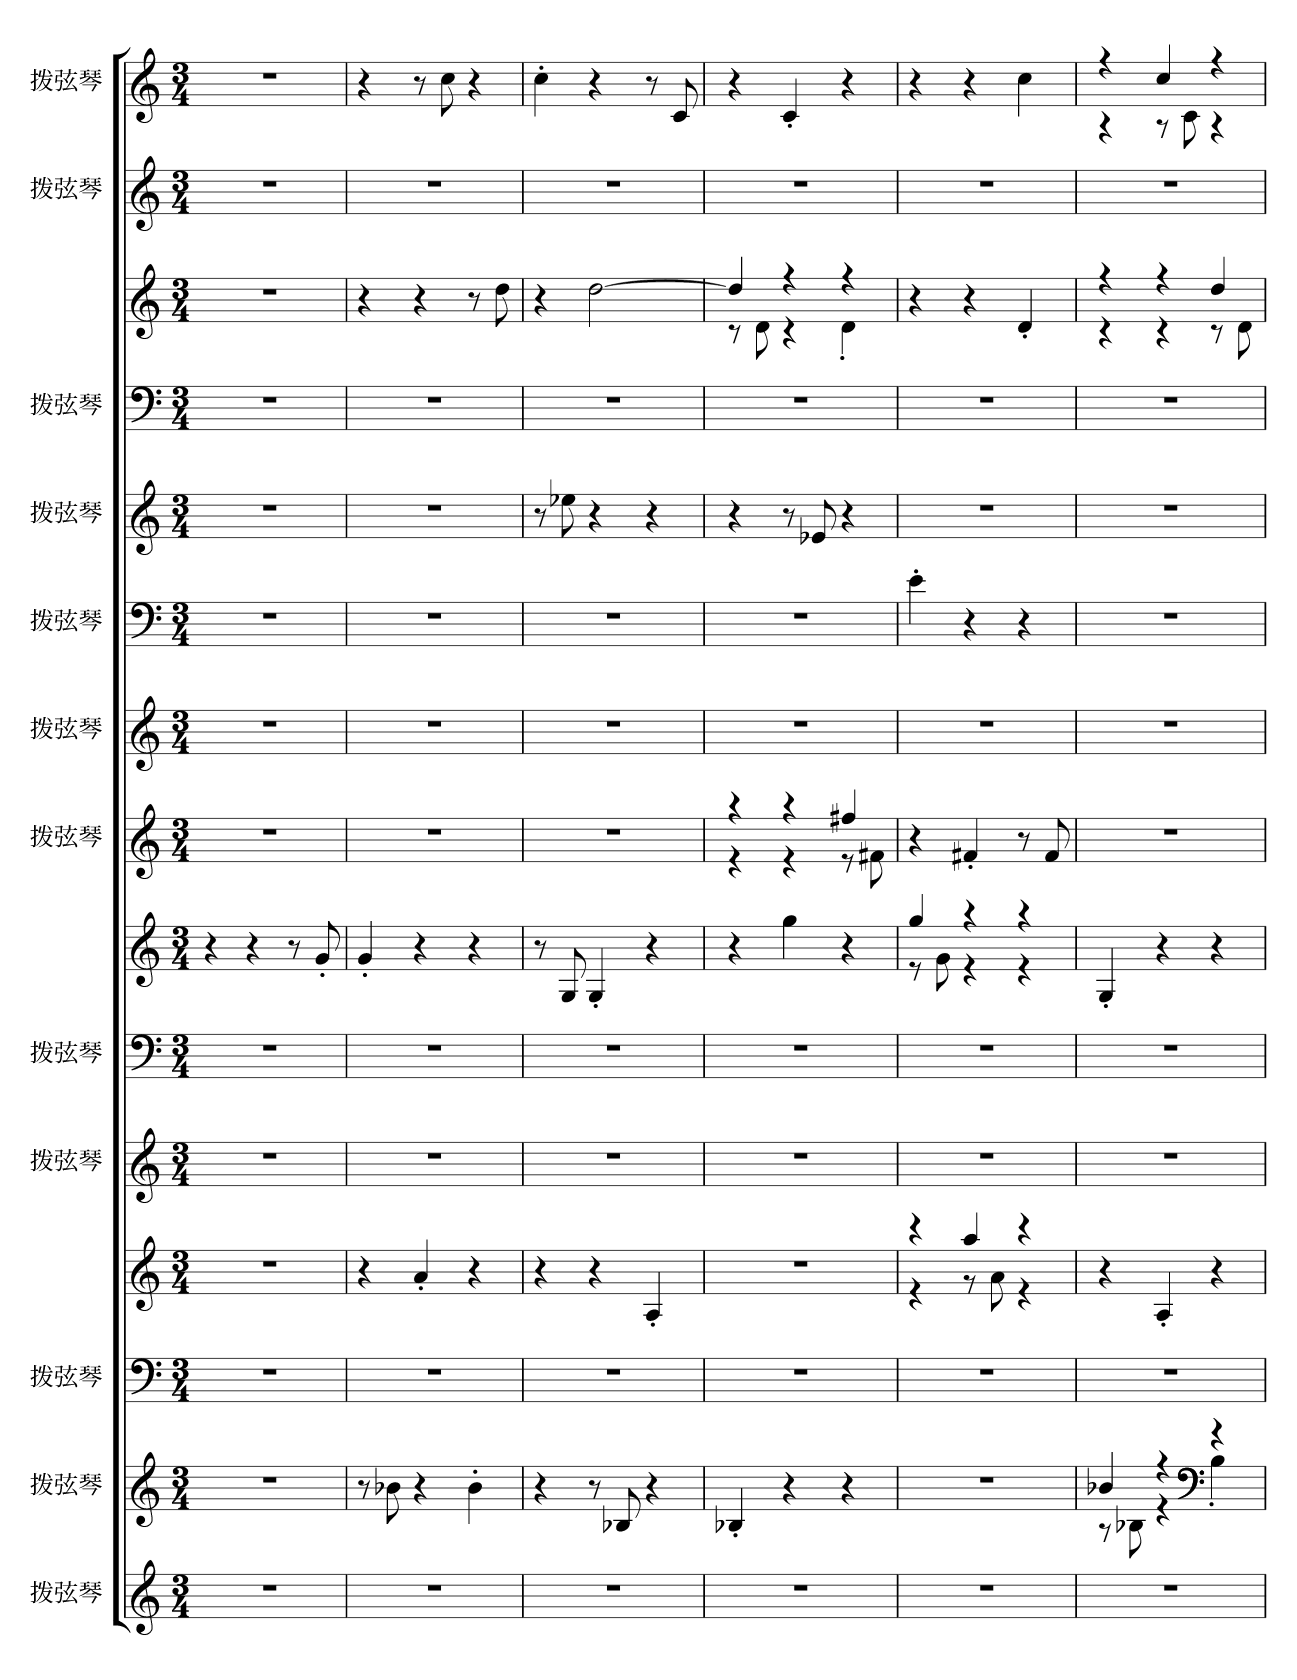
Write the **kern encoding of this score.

**kern	**kern	**kern	**kern	**kern	**kern	**kern	**kern	**kern	**kern	**kern	**kern	**kern	**kern	**kern
*part12	*part11	*part10	*part10	*part9	*part8	*part8	*part7	*part6	*part5	*part4	*part3	*part3	*part2	*part1
*staff15	*staff14	*staff13	*staff12	*staff11	*staff10	*staff9	*staff8	*staff7	*staff6	*staff5	*staff4	*staff3	*staff2	*staff1
*I"拨弦琴	*I"拨弦琴	*I"拨弦琴	*	*I"拨弦琴	*I"拨弦琴	*	*I"拨弦琴	*I"拨弦琴	*I"拨弦琴	*I"拨弦琴	*I"拨弦琴	*	*I"拨弦琴	*I"拨弦琴
*clefG2	*clefG2	*clefF4	*clefG2	*clefG2	*clefF4	*clefG2	*clefG2	*clefG2	*clefF4	*clefG2	*clefF4	*clefG2	*clefG2	*clefG2
*k[]	*k[]	*k[]	*k[]	*k[]	*k[]	*k[]	*k[]	*k[]	*k[]	*k[]	*k[]	*k[]	*k[]	*k[]
*M3/4	*M3/4	*M3/4	*M3/4	*M3/4	*M3/4	*M3/4	*M3/4	*M3/4	*M3/4	*M3/4	*M3/4	*M3/4	*M3/4	*M3/4
*MM190	*MM190	*MM190	*MM190	*MM190	*MM190	*MM190	*MM190	*MM190	*MM190	*MM190	*MM190	*MM190	*MM190	*MM190
=1	=1	=1	=1	=1	=1	=1	=1	=1	=1	=1	=1	=1	=1	=1
2.r	2.r	2.r	2.r	2.r	2.r	4r	2.r	2.r	2.r	2.r	2.r	2.r	2.r	2.r
.	.	.	.	.	.	4r	.	.	.	.	.	.	.	.
.	.	.	.	.	.	8r	.	.	.	.	.	.	.	.
.	.	.	.	.	.	8g'/	.	.	.	.	.	.	.	.
=2	=2	=2	=2	=2	=2	=2	=2	=2	=2	=2	=2	=2	=2	=2
2.r	8r	2.r	4r	2.r	2.r	4g'/	2.r	2.r	2.r	2.r	2.r	4r	2.r	4r
.	8b-X\	.	.	.	.	.	.	.	.	.	.	.	.	.
.	4r	.	4a'/	.	.	4r	.	.	.	.	.	4r	.	8r
.	.	.	.	.	.	.	.	.	.	.	.	.	.	8cc\
.	4b-'\	.	4r	.	.	4r	.	.	.	.	.	8r	.	4r
.	.	.	.	.	.	.	.	.	.	.	.	8dd\	.	.
=3	=3	=3	=3	=3	=3	=3	=3	=3	=3	=3	=3	=3	=3	=3
2.r	4r	2.r	4r	2.r	2.r	8r	2.r	2.r	2.r	8r	2.r	4r	2.r	4cc'\
.	.	.	.	.	.	8G/	.	.	.	8ee-X\	.	.	.	.
.	8r	.	4r	.	.	4G'/	.	.	.	4r	.	[2dd\	.	4r
.	8B-X/	.	.	.	.	.	.	.	.	.	.	.	.	.
.	4r	.	4A'/	.	.	4r	.	.	.	4r	.	.	.	8r
.	.	.	.	.	.	.	.	.	.	.	.	.	.	8c/
=4	=4	=4	=4	=4	=4	=4	=4	=4	=4	=4	=4	=4	=4	=4
*	*	*	*	*	*	*	*^	*	*	*	*	*^	*	*
2.r	4B-X'/	2.r	2.r	2.r	2.r	4r	4r	4r	2.r	2.r	4r	2.r	4dd/]	8r	2.r	4r
.	.	.	.	.	.	.	.	.	.	.	.	.	.	8d\	.	.
.	4r	.	.	.	.	4gg\	4r	4r	.	.	8r	.	4r	4r	.	4c'/
.	.	.	.	.	.	.	.	.	.	.	8e-X/	.	.	.	.	.
.	4r	.	.	.	.	4r	4ff#X/	8r	.	.	4r	.	4r	4d'\	.	4r
.	.	.	.	.	.	.	.	8f#X\	.	.	.	.	.	.	.	.
*	*	*	*	*	*	*	*v	*v	*	*	*	*	*v	*v	*	*
=5	=5	=5	=5	=5	=5	=5	=5	=5	=5	=5	=5	=5	=5	=5
*	*	*	*^	*	*	*^	*	*	*	*	*	*	*	*
2.r	2.r	2.r	4r	4r	2.r	2.r	4gg/	8r	4r	2.r	4e'\	2.r	2.r	4r	2.r	4r
.	.	.	.	.	.	.	.	8g\	.	.	.	.	.	.	.	.
.	.	.	4aa/	8r	.	.	4r	4r	4f#X'/	.	4r	.	.	4r	.	4r
.	.	.	.	8a\	.	.	.	.	.	.	.	.	.	.	.	.
.	.	.	4r	4r	.	.	4r	4r	8r	.	4r	.	.	4d'/	.	4cc\
.	.	.	.	.	.	.	.	.	8f#/	.	.	.	.	.	.	.
*	*	*	*v	*v	*	*	*v	*v	*	*	*	*	*	*	*	*
!!LO:PB:g=z
=6	=6	=6	=6	=6	=6	=6	=6	=6	=6	=6	=6	=6	=6	=6
*	*^	*	*	*	*	*	*	*	*	*	*	*^	*	*^
2.r	4b-X/	8r	2.r	4r	2.r	2.r	4G'/	2.r	2.r	2.r	2.r	2.r	4r	4r	2.r	4r	4r
.	.	8B-X\	.	.	.	.	.	.	.	.	.	.	.	.	.	.	.
.	4r	4r	.	4A'/	.	.	4r	.	.	.	.	.	4r	4r	.	4cc/	8r
.	.	.	.	.	.	.	.	.	.	.	.	.	.	.	.	.	8c\
*	*clefF4	*	*	*	*	*	*	*	*	*	*	*	*	*	*	*	*
.	4r	4B-'\	.	4r	.	.	4r	.	.	.	.	.	4dd/	8r	.	4r	4r
.	.	.	.	.	.	.	.	.	.	.	.	.	.	8d\	.	.	.
*	*v	*v	*	*	*	*	*	*	*	*	*	*	*v	*v	*	*v	*v
=	=	=	=	=	=	=	=	=	=	=	=	=	=	=
*-	*-	*-	*-	*-	*-	*-	*-	*-	*-	*-	*-	*-	*-	*-
